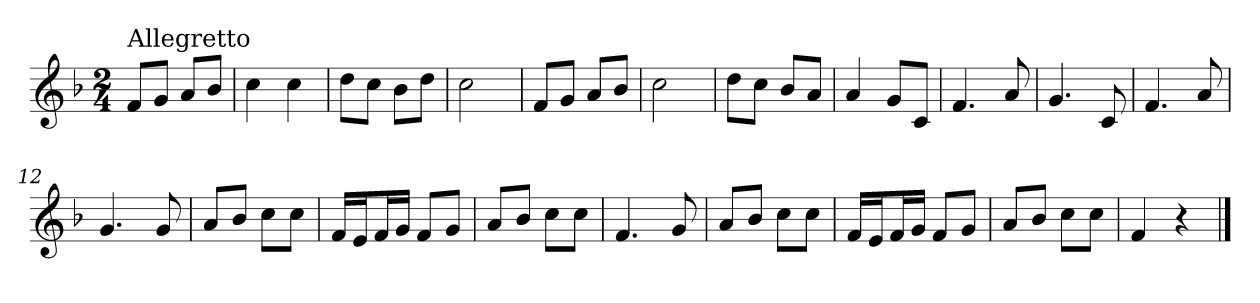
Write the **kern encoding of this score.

**kern
*part1
*staff1
*clefG2
*k[b-]
*d:
*M2/4
=1
!LO:TX:a:t=Allegretto
8f/L
8g/J
8a/L
8b-/J
=2
4cc\
4cc\
=3
8dd\L
8cc\J
8b-\L
8dd\J
=4
2cc\
=5
8f/L
8g/J
8a/L
8b-/J
=6
2cc\
=7
8dd\L
8cc\J
8b-/L
8a/J
=8
4a/
8g/L
8c/J
!!LO:LB:g=z
=9
4.f/
8a/
=10
4.g/
8c/
=11
4.f/
8a/
=12
4.g/
8g/
=13
8a/L
8b-/J
8cc\L
8cc\J
=14
16f/LL
16e/J
16f/L
16g/JJ
8f/L
8g/J
=15
8a/L
8b-/J
8cc\L
8cc\J
=16
4.f/
8g/
!!LO:LB:g=z
=17
8a/L
8b-/J
8cc\L
8cc\J
=18
16f/LL
16e/J
16f/L
16g/JJ
8f/L
8g/J
=19
8a/L
8b-/J
8cc\L
8cc\J
=20
4f/
4r
==
*-
